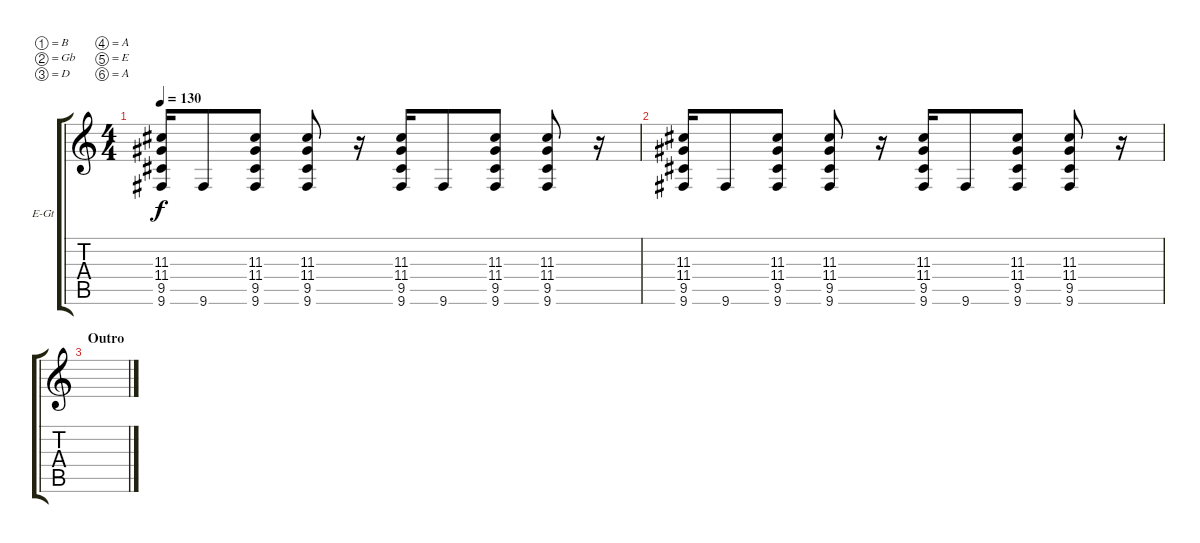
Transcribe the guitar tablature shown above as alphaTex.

\bracketExtendMode groupsimilarinstruments
\firstSystemTrackNameOrientation horizontal
\otherSystemsTrackNameOrientation horizontal
\track ("Electric Guitar 2" "E-Gt") {instrument distortionguitar}
\staff {score tabs}
\tuning (B3 Gb3 D3 A2 E2 A1)
\ts (4 4)
\tempo 130
\clef g2
\ks c
(9.6 9.5 11.4 11.3).16{dy f} 9.6.8 (9.6 9.5 11.4 11.3).8 (9.6 9.5 11.4 11.3).8 r.16 (9.6 9.5 11.4 11.3).16 9.6.8 (9.6 9.5 11.4 11.3).8 (9.6 9.5 11.4 11.3).8 r.16 |
(9.6 9.5 11.4 11.3).16 9.6.8 (9.6 9.5 11.4 11.3).8 (9.6 9.5 11.4 11.3).8 r.16 (9.6 9.5 11.4 11.3).16 9.6.8 (9.6 9.5 11.4 11.3).8 (9.6 9.5 11.4 11.3).8 r.16 |
\section ("" "Outro")
